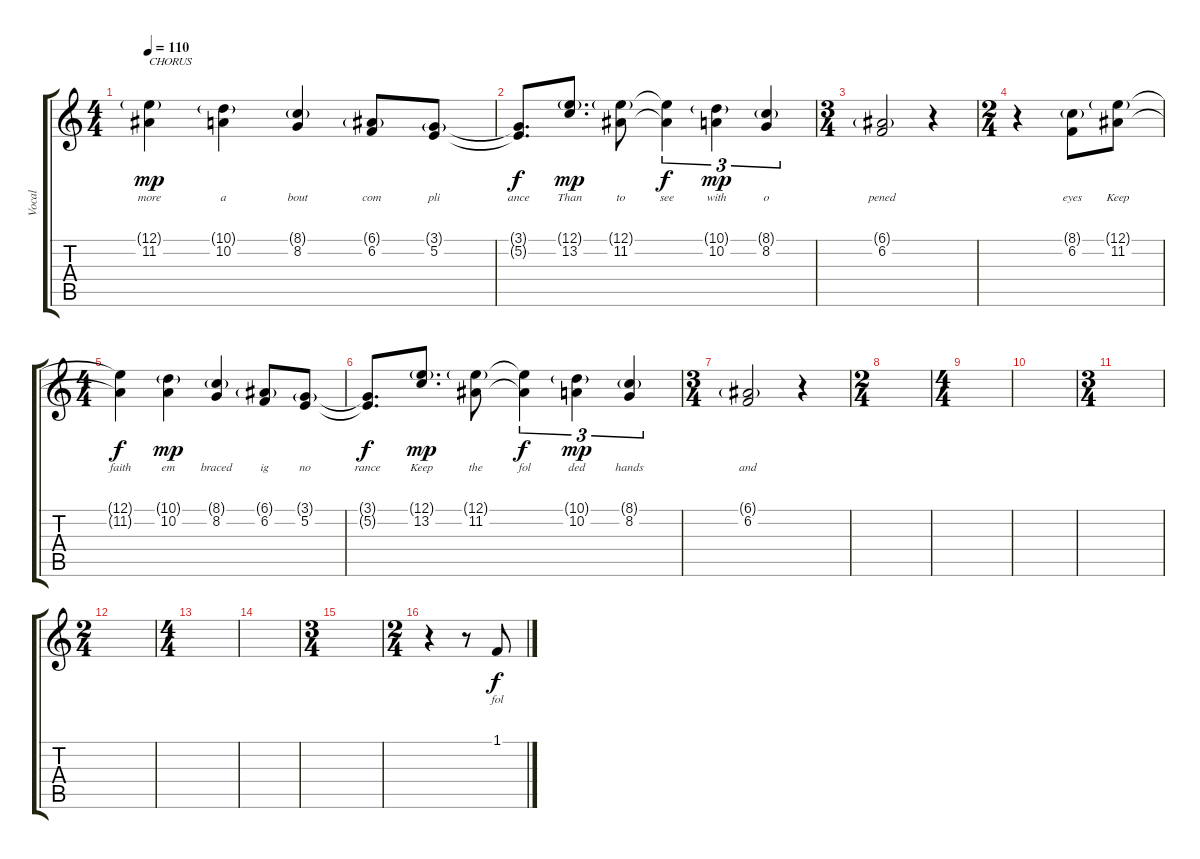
\track ("Vocal" "Vocal") {instrument acousticgrandpiano}
\staff {score tabs}
\tuning (E4 B3 G3 D3 A2 E2) {hide}
\ts (4 4)
\tempo 110
\clef g2
\ks c
(12.1{g} 11.2).4{txt "CHORUS" lyrics (0 "more") lyrics (1 "") lyrics (2 "") lyrics (3 "") lyrics (4 "") dy mp} (10.1{g} 10.2).4{lyrics (0 "a") lyrics (1 "") lyrics (2 "") lyrics (3 "") lyrics (4 "")} (8.1{g} 8.2).4{lyrics (0 "bout") lyrics (1 "") lyrics (2 "") lyrics (3 "") lyrics (4 "")} (6.1{g} 6.2).8{lyrics (0 "com") lyrics (1 "") lyrics (2 "") lyrics (3 "") lyrics (4 "")} (3.1{g} 5.2).8{lyrics (0 "pli") lyrics (1 "") lyrics (2 "") lyrics (3 "") lyrics (4 "")} |
(3.1{t} 5.2{t}).8{d lyrics (0 "ance") lyrics (1 "") lyrics (2 "") lyrics (3 "") lyrics (4 "") dy f} (12.1{g} 13.2).8{d lyrics (0 "Than") lyrics (1 "") lyrics (2 "") lyrics (3 "") lyrics (4 "") dy mp} (12.1{g} 11.2).8{lyrics (0 "to") lyrics (1 "") lyrics (2 "") lyrics (3 "") lyrics (4 "")} (12.1{t} 11.2{t}).4{tu (3 2) lyrics (0 "see") lyrics (1 "") lyrics (2 "") lyrics (3 "") lyrics (4 "") dy f} (10.1{g} 10.2).4{tu (3 2) lyrics (0 "with") lyrics (1 "") lyrics (2 "") lyrics (3 "") lyrics (4 "") dy mp} (8.1{g} 8.2).4{tu (3 2) lyrics (0 "o") lyrics (1 "") lyrics (2 "") lyrics (3 "") lyrics (4 "")} |
\ts (3 4)
(6.1{g} 6.2).2{lyrics (0 "pened") lyrics (1 "") lyrics (2 "") lyrics (3 "") lyrics (4 "")} r.4 |
\ts (2 4)
r.4 (8.1{g} 6.2).8{lyrics (0 "eyes") lyrics (1 "") lyrics (2 "") lyrics (3 "") lyrics (4 "")} (12.1{g} 11.2).8{lyrics (0 "Keep") lyrics (1 "") lyrics (2 "") lyrics (3 "") lyrics (4 "")} |
\ts (4 4)
(12.1{t} 11.2{t}).4{lyrics (0 "faith") lyrics (1 "") lyrics (2 "") lyrics (3 "") lyrics (4 "") dy f} (10.1{g} 10.2).4{lyrics (0 "em") lyrics (1 "") lyrics (2 "") lyrics (3 "") lyrics (4 "") dy mp} (8.1{g} 8.2).4{lyrics (0 "braced") lyrics (1 "") lyrics (2 "") lyrics (3 "") lyrics (4 "")} (6.1{g} 6.2).8{lyrics (0 "ig") lyrics (1 "") lyrics (2 "") lyrics (3 "") lyrics (4 "")} (3.1{g} 5.2).8{lyrics (0 "no") lyrics (1 "") lyrics (2 "") lyrics (3 "") lyrics (4 "")} |
(3.1{t} 5.2{t}).8{d lyrics (0 "rance") lyrics (1 "") lyrics (2 "") lyrics (3 "") lyrics (4 "") dy f} (12.1{g} 13.2).8{d lyrics (0 "Keep") lyrics (1 "") lyrics (2 "") lyrics (3 "") lyrics (4 "") dy mp} (12.1{g} 11.2).8{lyrics (0 "the") lyrics (1 "") lyrics (2 "") lyrics (3 "") lyrics (4 "")} (12.1{t} 11.2{t}).4{tu (3 2) lyrics (0 "fol") lyrics (1 "") lyrics (2 "") lyrics (3 "") lyrics (4 "") dy f} (10.1{g} 10.2).4{tu (3 2) lyrics (0 "ded") lyrics (1 "") lyrics (2 "") lyrics (3 "") lyrics (4 "") dy mp} (8.1{g} 8.2).4{tu (3 2) lyrics (0 "hands") lyrics (1 "") lyrics (2 "") lyrics (3 "") lyrics (4 "")} |
\ts (3 4)
(6.1{g} 6.2).2{lyrics (0 "and") lyrics (1 "") lyrics (2 "") lyrics (3 "") lyrics (4 "")} r.4 |
\ts (2 4)
|
\ts (4 4)
|
|
\ts (3 4)
|
\ts (2 4)
|
\ts (4 4)
|
|
\ts (3 4)
|
\ts (2 4)
r.4 r.8 1.1.8{lyrics (0 "fol") lyrics (1 "") lyrics (2 "") lyrics (3 "") lyrics (4 "") dy f}
